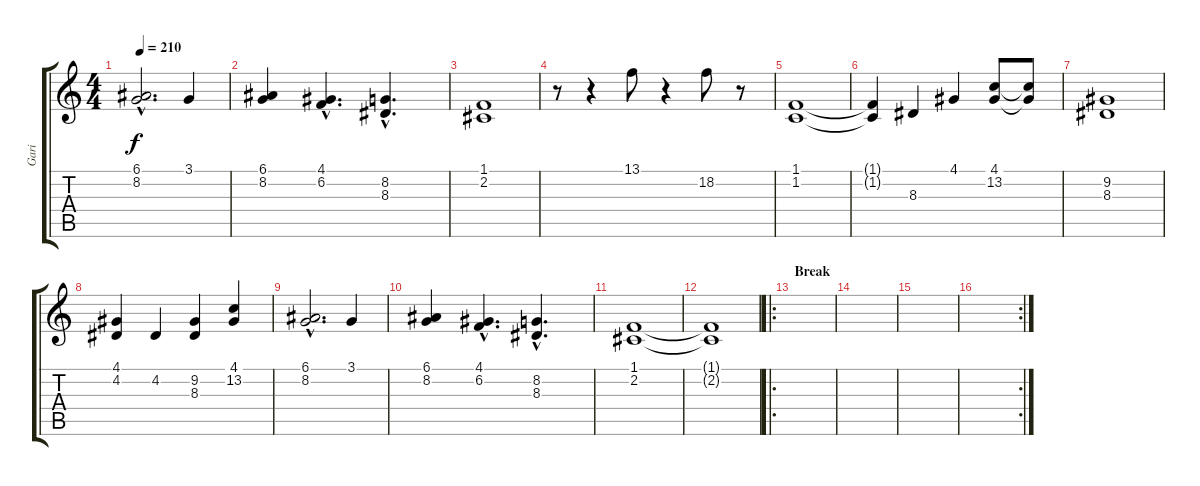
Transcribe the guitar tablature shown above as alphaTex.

\track ("Gari" "Gari") {instrument trumpet}
\staff {score tabs}
\tuning (E4 B3 G3 D3 A2 E2) {hide}
\ts (4 4)
\tempo 210
\clef g2
\ks c
(6.1{hac} 8.2{hac}).2{d dy f} 3.1.4 |
(6.1 8.2).4 (4.1{hac} 6.2{hac}).4{d} (8.2{hac} 8.3{hac}).4{d} |
(1.1 2.2).1 |
r.8 r.4 13.1.8 r.4 18.2.8 r.8 |
(1.1 1.2).1 |
(1.1{t} 1.2{t}).4 8.3.4 4.1.4 (4.1 13.2).8 (4.1{t} 13.2{t}).8 |
(9.2 8.3).1 |
(4.1 4.2).4 4.2.4 (9.2 8.3).4 (4.1 13.2).4 |
(6.1{hac} 8.2{hac}).2{d} 3.1.4 |
(6.1 8.2).4 (4.1{hac} 6.2{hac}).4{d} (8.2{hac} 8.3{hac}).4{d} |
(1.1 2.2).1 |
(1.1{t} 2.2{t}).1 |
\ro
\section ("" "Break")
|
|
|
\rc 2
